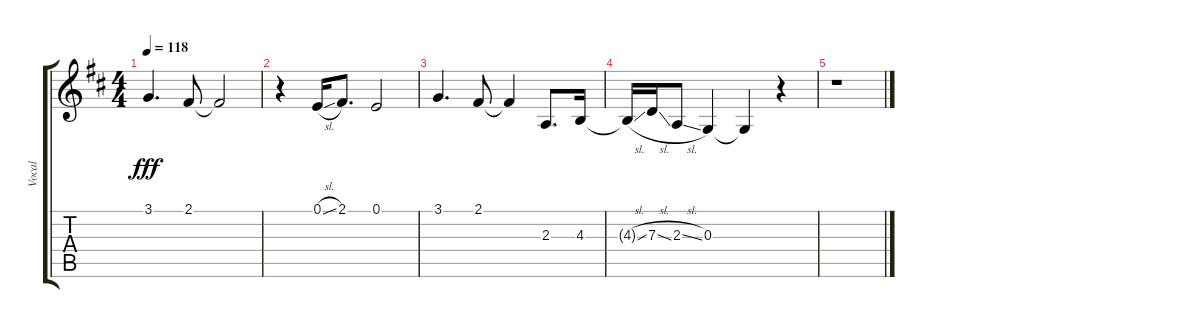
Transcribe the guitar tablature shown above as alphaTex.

\track ("Vocal" "Vocal") {instrument voiceoohs}
\staff {score tabs}
\tuning (E4 B3 G3 D3 A2 E2) {hide}
\ts (4 4)
\tempo 118
\clef g2
\ks d
3.1.4{d dy fff} 2.1.8 2.1{t}.2 |
r.4 0.1{sl}.16 2.1.8{d} 0.1.2 |
3.1.4{d} 2.1.8 2.1{t}.4 2.3.8{d} 4.3.16 |
4.3{sl t}.16 7.3{sl}.16 2.3{sl}.8 0.3.4 0.3{t}.4 r.4 |
r.1
